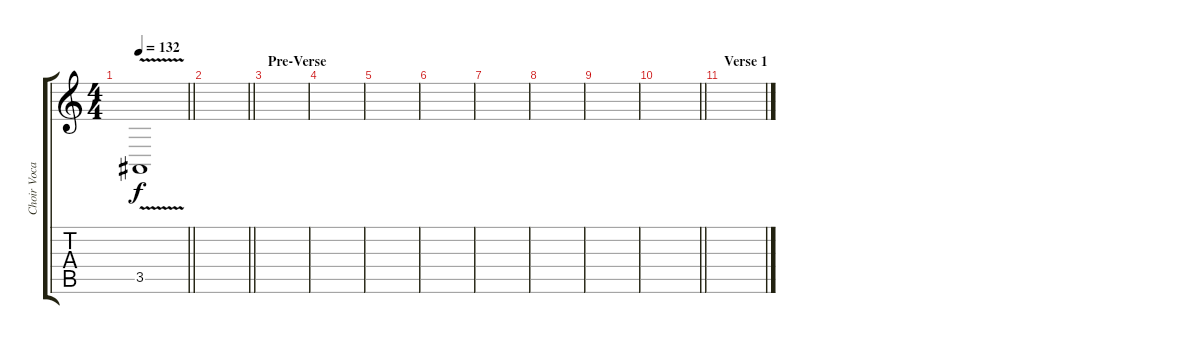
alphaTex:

\track ("Choir Vocals Low" "Choir Voca") {instrument lead6voice}
\staff {score tabs}
\tuning (D4 A3 F3 C3 G2 C2) {hide}
\ts (4 4)
\tempo 132
\clef g2
\barLineRight lightlight
\ks c
3.5{v}.1{dy f} |
\barLineRight lightlight
|
\section ("" "Pre-Verse")
|
|
|
|
|
|
|
\barLineRight lightlight
|
\section ("" "Verse 1")
